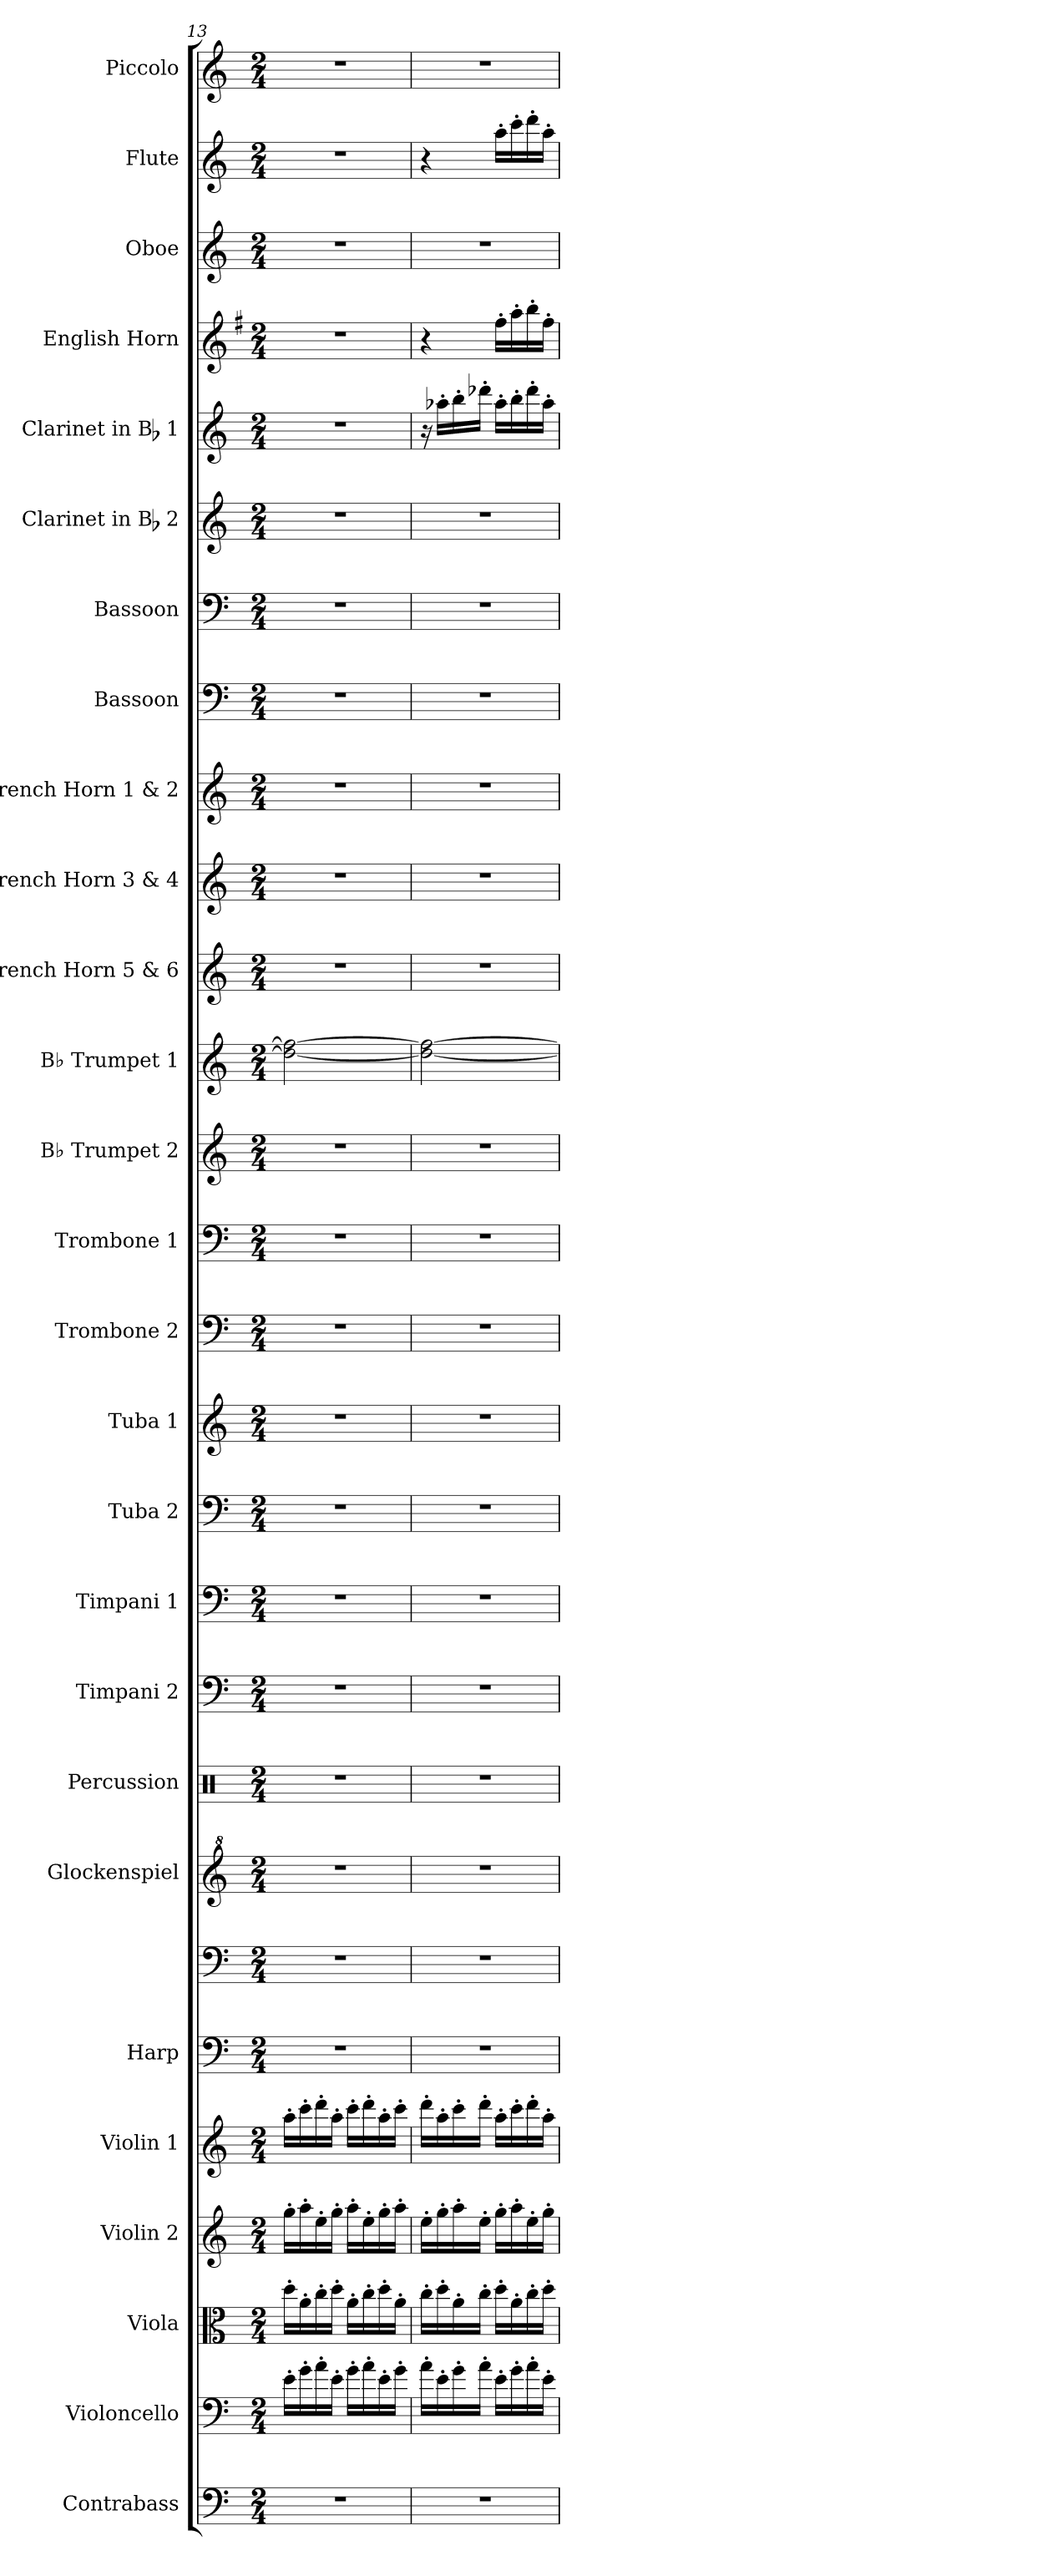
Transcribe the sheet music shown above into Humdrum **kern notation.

**kern	**kern	**kern	**kern	**kern	**kern	**kern	**kern	**kern	**kern	**kern	**kern	**kern	**kern	**kern	**kern	**kern	**kern	**kern	**kern	**kern	**kern	**kern	**kern	**kern	**kern	**kern	**kern
*part27	*part26	*part25	*part24	*part23	*part22	*part22	*part21	*part20	*part19	*part18	*part17	*part16	*part15	*part14	*part13	*part12	*part11	*part10	*part9	*part8	*part7	*part6	*part5	*part4	*part3	*part2	*part1
*staff28	*staff27	*staff26	*staff25	*staff24	*staff23	*staff22	*staff21	*staff20	*staff19	*staff18	*staff17	*staff16	*staff15	*staff14	*staff13	*staff12	*staff11	*staff10	*staff9	*staff8	*staff7	*staff6	*staff5	*staff4	*staff3	*staff2	*staff1
*I"Contrabass	*I"Violoncello	*I"Viola	*I"Violin 2	*I"Violin 1	*I"Harp	*	*I"Glockenspiel	*I"Percussion	*I"Timpani 2	*I"Timpani 1	*I"Tuba 2	*I"Tuba 1	*I"Trombone 2	*I"Trombone 1	*I"B♭ Trumpet 2	*I"B♭ Trumpet 1	*I"French Horn 5 &amp; 6	*I"French Horn 3 &amp; 4	*I"French Horn 1 &amp; 2	*I"Bassoon	*I"Bassoon	*I"Clarinet in Bb 2	*I"Clarinet in Bb 1	*I"English Horn	*I"Oboe	*I"Flute	*I"Piccolo
*I'Cbs.	*I'Vlc.	*I'Vla.	*I'Vln. 2	*I'Vln. 1	*I'Hrp.	*	*I'Glk.	*I'Perc.	*I'Timp. 2	*I'Timp. 1	*I'Tba. 2	*I'Tba. 1	*I'Tbn. 2	*I'Tbn. 1	*I'B♭ Tpt. 2	*I'B♭ Tpt. 1	*I'F Hn. 5 &amp; 6	*I'F Hn. 3 &amp; 4	*I'F Hn. 1 &amp; 2	*I'Bsn.	*I'Bsn.	*	*	*I'Eng Hn.	*I'Ob.	*I'Fl.	*I'Pic.
*clefF4	*clefF4	*clefC3	*clefG2	*clefG2	*clefF4	*clefF4	*clefG^2	*clefX	*clefF4	*clefF4	*clefF4	*clefG2	*clefF4	*clefF4	*clefG2	*clefG2	*clefG2	*clefG2	*clefG2	*clefF4	*clefF4	*clefG2	*clefG2	*clefG2	*clefG2	*clefG2	*clefG2
*	*	*	*	*	*	*	*	*	*	*	*	*	*	*	*ITrd1c2	*ITrd1c2	*ITrd4c7	*ITrd4c7	*ITrd4c7	*	*	*ITrd-5c-8	*ITrd-5c-8	*ITrd4c7	*	*	*
*k[]	*k[]	*k[]	*k[]	*k[]	*k[]	*k[]	*k[]	*k[]	*k[]	*k[]	*k[]	*k[]	*k[]	*k[]	*k[b-e-]	*k[b-e-]	*k[b-]	*k[b-]	*k[b-]	*k[]	*k[]	*k[b-e-a-d-]	*k[b-e-a-d-]	*k[]	*k[]	*k[]	*k[]
*M2/4	*M2/4	*M2/4	*M2/4	*M2/4	*M2/4	*M2/4	*M2/4	*M2/4	*M2/4	*M2/4	*M2/4	*M2/4	*M2/4	*M2/4	*M2/4	*M2/4	*M2/4	*M2/4	*M2/4	*M2/4	*M2/4	*M2/4	*M2/4	*M2/4	*M2/4	*M2/4	*M2/4
=13	=13	=13	=13	=13	=13	=13	=13	=13	=13	=13	=13	=13	=13	=13	=13	=13	=13	=13	=13	=13	=13	=13	=13	=13	=13	=13	=13
2r	16e'\LL	16dd'\LL	16gg'\LL	16aa'\LL	2r	2r	2r	2r	2r	2r	2r	2r	2r	2r	2r	2cc\_ 2ee\_	2r	2r	2r	2r	2r	2r	2r	2r	2r	2r	2r
.	16g'\	16a'\	16aa'\	16ccc'\	.	.	.	.	.	.	.	.	.	.	.	.	.	.	.	.	.	.	.	.	.	.	.
.	16a'\	16cc'\	16ee'\	16ddd'\	.	.	.	.	.	.	.	.	.	.	.	.	.	.	.	.	.	.	.	.	.	.	.
.	16e'\JJ	16dd'\JJ	16gg'\JJ	16aa'\JJ	.	.	.	.	.	.	.	.	.	.	.	.	.	.	.	.	.	.	.	.	.	.	.
.	16g'\LL	16a'\LL	16aa'\LL	16ccc'\LL	.	.	.	.	.	.	.	.	.	.	.	.	.	.	.	.	.	.	.	.	.	.	.
.	16a'\	16cc'\	16ee'\	16ddd'\	.	.	.	.	.	.	.	.	.	.	.	.	.	.	.	.	.	.	.	.	.	.	.
.	16e'\	16dd'\	16gg'\	16aa'\	.	.	.	.	.	.	.	.	.	.	.	.	.	.	.	.	.	.	.	.	.	.	.
.	16g'\JJ	16a'\JJ	16aa'\JJ	16ccc'\JJ	.	.	.	.	.	.	.	.	.	.	.	.	.	.	.	.	.	.	.	.	.	.	.
=14	=14	=14	=14	=14	=14	=14	=14	=14	=14	=14	=14	=14	=14	=14	=14	=14	=14	=14	=14	=14	=14	=14	=14	=14	=14	=14	=14
2r	16a'\LL	16cc'\LL	16ee'\LL	16ddd'\LL	2r	2r	2r	2r	2r	2r	2r	2r	2r	2r	2r	2cc\_ 2ee\_	2r	2r	2r	2r	2r	2r	16r	4r	2r	4r	2r
.	16e'\	16dd'\	16gg'\	16aa'\	.	.	.	.	.	.	.	.	.	.	.	.	.	.	.	.	.	.	16fff-X'\LL	.	.	.	.
.	16g'\	16a'\	16aa'\	16ccc'\	.	.	.	.	.	.	.	.	.	.	.	.	.	.	.	.	.	.	16ggg'\	.	.	.	.
.	16a'\JJ	16cc'\JJ	16ee'\JJ	16ddd'\JJ	.	.	.	.	.	.	.	.	.	.	.	.	.	.	.	.	.	.	16bbb--X'\JJ	.	.	.	.
.	16e'\LL	16dd'\LL	16gg'\LL	16aa'\LL	.	.	.	.	.	.	.	.	.	.	.	.	.	.	.	.	.	.	16fff-'\LL	16b'\LL	.	16aa'\LL	.
.	16g'\	16a'\	16aa'\	16ccc'\	.	.	.	.	.	.	.	.	.	.	.	.	.	.	.	.	.	.	16ggg'\	16dd'\	.	16ccc'\	.
.	16a'\	16cc'\	16ee'\	16ddd'\	.	.	.	.	.	.	.	.	.	.	.	.	.	.	.	.	.	.	16bbb--'\	16ee'\	.	16ddd'\	.
.	16e'\JJ	16dd'\JJ	16gg'\JJ	16aa'\JJ	.	.	.	.	.	.	.	.	.	.	.	.	.	.	.	.	.	.	16fff-'\JJ	16b'\JJ	.	16aa'\JJ	.
=	=	=	=	=	=	=	=	=	=	=	=	=	=	=	=	=	=	=	=	=	=	=	=	=	=	=	=
*-	*-	*-	*-	*-	*-	*-	*-	*-	*-	*-	*-	*-	*-	*-	*-	*-	*-	*-	*-	*-	*-	*-	*-	*-	*-	*-	*-
